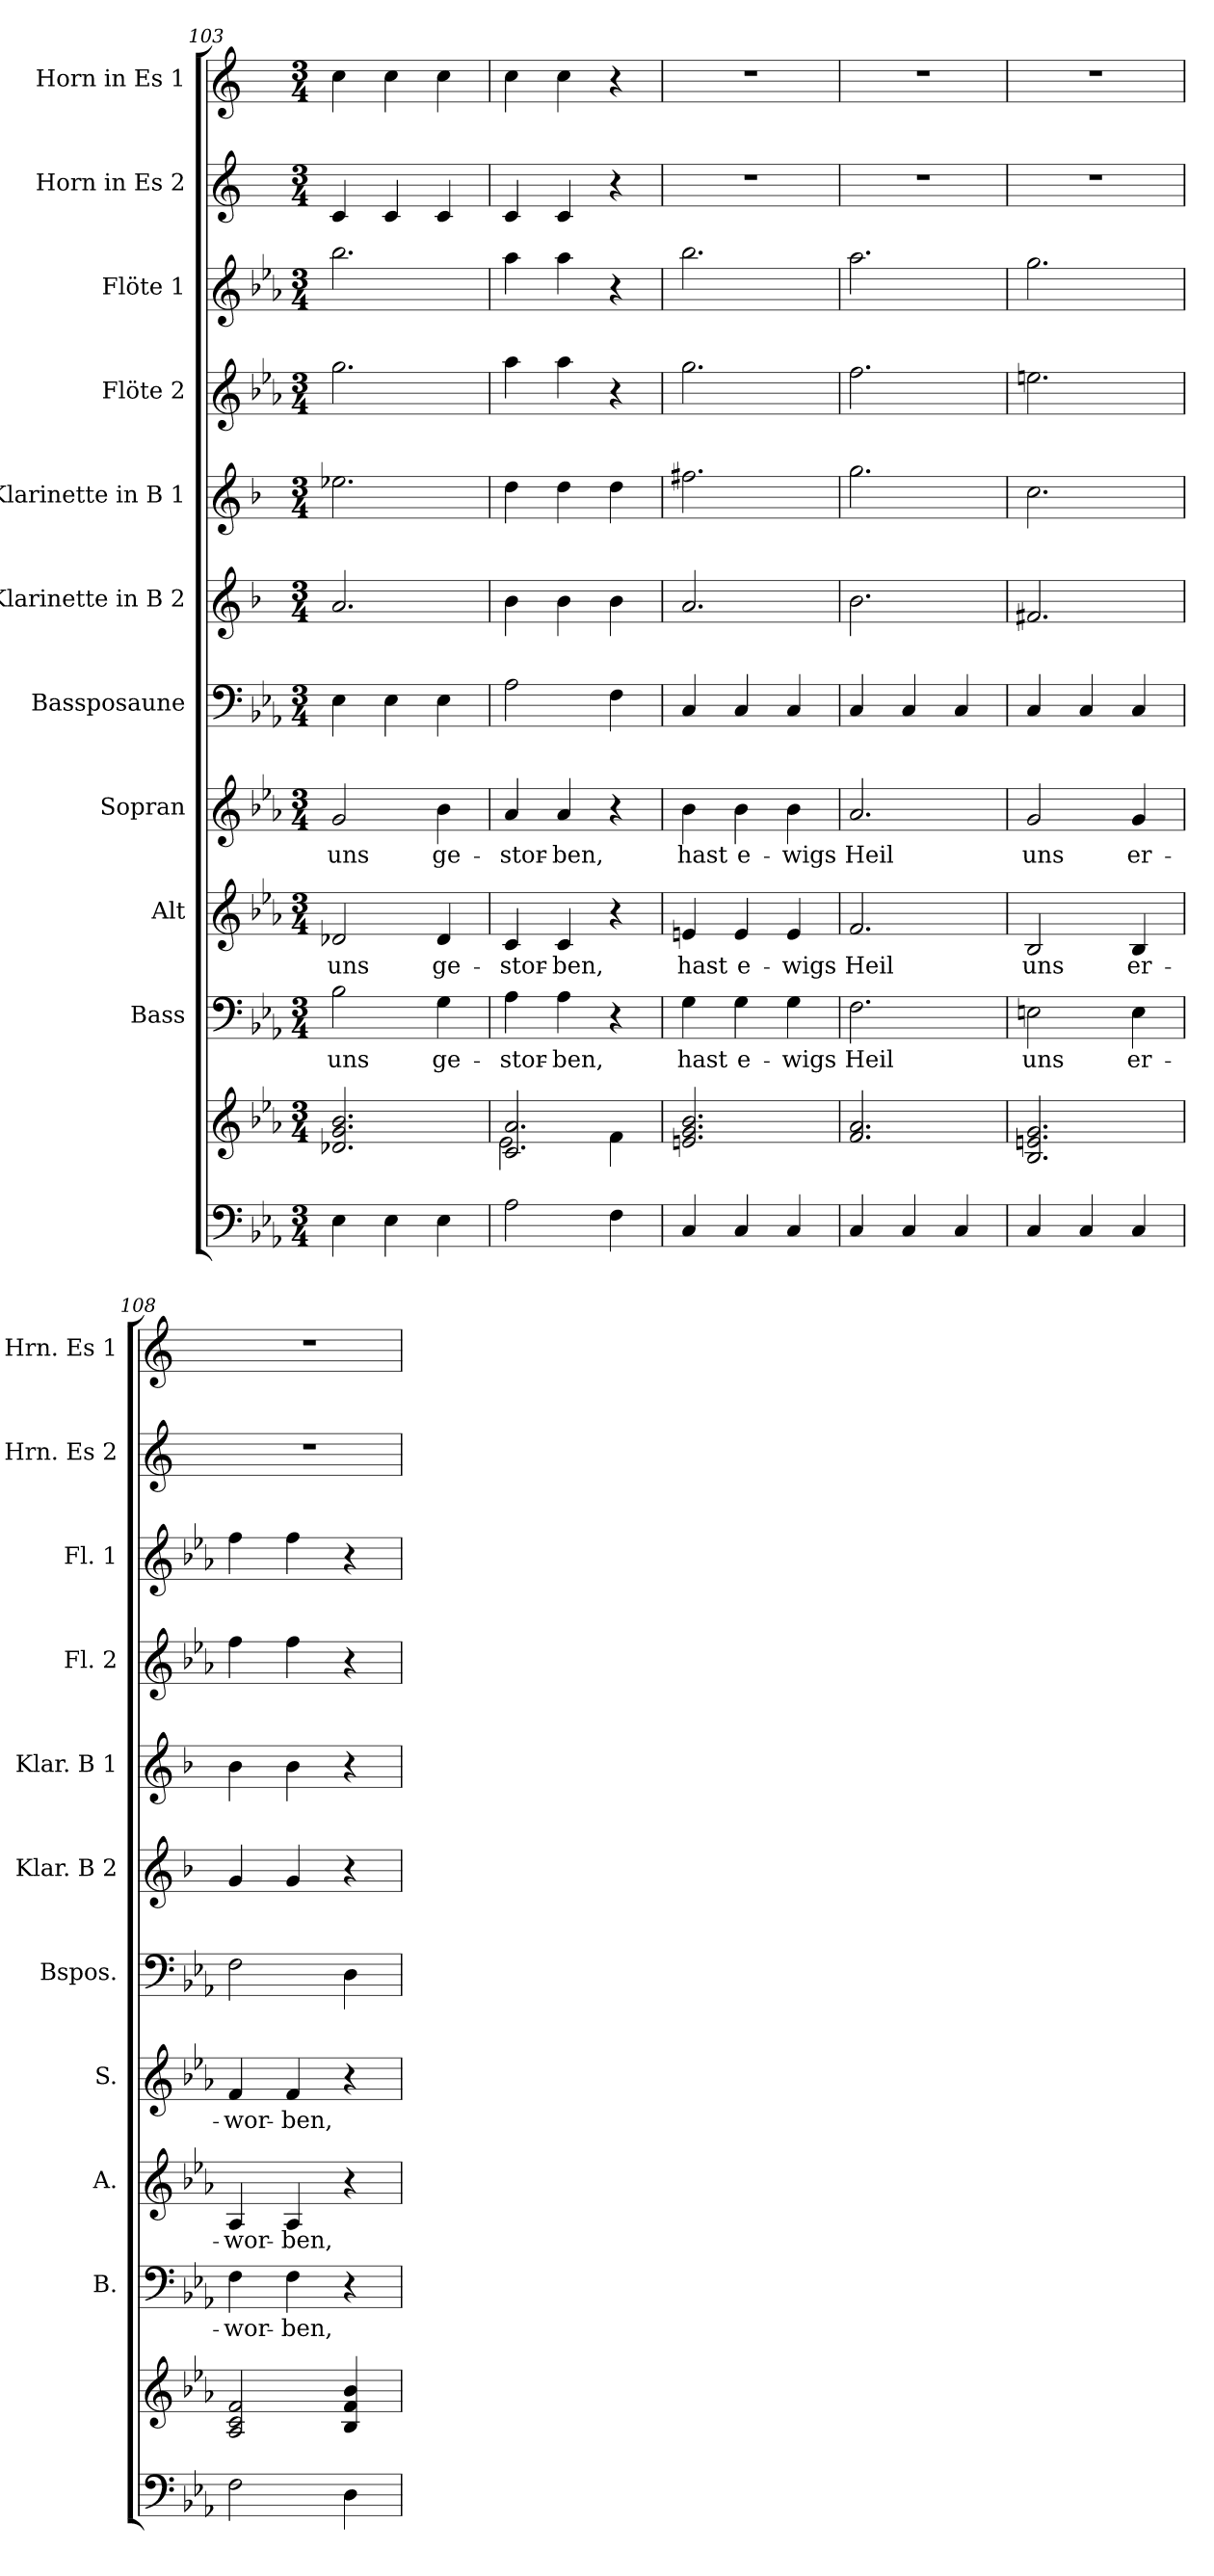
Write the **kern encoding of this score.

**kern	**kern	**kern	**text	**kern	**text	**kern	**text	**kern	**kern	**kern	**kern	**kern	**kern	**kern
*part11	*part11	*part10	*part10	*part9	*part9	*part8	*part8	*part7	*part6	*part5	*part4	*part3	*part2	*part1
*staff12	*staff11	*staff10	*staff10	*staff9	*staff9	*staff8	*staff8	*staff7	*staff6	*staff5	*staff4	*staff3	*staff2	*staff1
*	*	*I"Bass	*	*I"Alt	*	*I"Sopran	*	*I"Bassposaune	*I"Klarinette in B 2	*I"Klarinette in B 1	*I"Flöte 2	*I"Flöte 1	*I"Horn in Es 2	*I"Horn in Es 1
*	*	*I'B.	*	*I'A.	*	*I'S.	*	*I'Bspos.	*I'Klar. B 2	*I'Klar. B 1	*I'Fl. 2	*I'Fl. 1	*I'Hrn. Es 2	*I'Hrn. Es 1
!!LO:PB:g=z
*clefF4	*clefG2	*clefF4	*	*clefG2	*	*clefG2	*	*clefF4	*clefG2	*clefG2	*clefG2	*clefG2	*clefG2	*clefG2
*	*	*	*	*	*	*	*	*	*ITrd1c2	*ITrd1c2	*	*	*ITrd5c9	*ITrd5c9
*k[b-e-a-]	*k[b-e-a-]	*k[b-e-a-]	*	*k[b-e-a-]	*	*k[b-e-a-]	*	*k[b-e-a-]	*k[b-e-a-]	*k[b-e-a-]	*k[b-e-a-]	*k[b-e-a-]	*k[b-e-a-]	*k[b-e-a-]
*E-:	*E-:	*E-:	*	*E-:	*	*E-:	*	*E-:	*E-:	*E-:	*E-:	*E-:	*E-:	*E-:
*M3/4	*M3/4	*M3/4	*	*M3/4	*	*M3/4	*	*M3/4	*M3/4	*M3/4	*M3/4	*M3/4	*M3/4	*M3/4
=103	=103	=103	=103	=103	=103	=103	=103	=103	=103	=103	=103	=103	=103	=103
!	!	!	!LO:LY:b	!	!LO:LY:b	!	!LO:LY:b	!	!	!	!	!	!	!
4E-\	2.d-X/ 2.g/ 2.b-/	2B-\	uns	2d-X/	uns	2g/	uns	4E-\	2.g/	2.dd-X\	2.gg\	2.bb-\	4E-/	4e-\
4E-\	.	.	.	.	.	.	.	4E-\	.	.	.	.	4E-/	4e-\
!	!	!	!LO:LY:b	!	!LO:LY:b	!	!LO:LY:b	!	!	!	!	!	!	!
4E-\	.	4G\	ge-	4d-/	ge-	4b-\	ge-	4E-\	.	.	.	.	4E-/	4e-\
=104	=104	=104	=104	=104	=104	=104	=104	=104	=104	=104	=104	=104	=104	=104
*	*^	*	*	*	*	*	*	*	*	*	*	*	*	*
!	!	!	!	!LO:LY:b	!	!LO:LY:b	!	!LO:LY:b	!	!	!	!	!	!	!
2A-\	2.c/ 2.a-/	2e-\	4A-\	-stor-	4c/	-stor-	4a-/	-stor-	2A-\	4a-\	4cc\	4aa-\	4aa-\	4E-/	4e-\
!	!	!	!	!LO:LY:b	!	!LO:LY:b	!	!LO:LY:b	!	!	!	!	!	!	!
.	.	.	4A-\	-ben,	4c/	-ben,	4a-/	-ben,	.	4a-\	4cc\	4aa-\	4aa-\	4E-/	4e-\
4F\	.	4f\	4r	.	4r	.	4r	.	4F\	4a-\	4cc\	4r	4r	4r	4r
=105	=105	=105	=105	=105	=105	=105	=105	=105	=105	=105	=105	=105	=105	=105	=105
!	!	!	!	!LO:LY:b	!	!LO:LY:b	!	!LO:LY:b	!	!	!	!	!	!	!
*	*v	*v	*	*	*	*	*	*	*	*	*	*	*	*	*
4C/	2.en/ 2.g/ 2.b-/	4G\	hast	4en/	hast	4b-\	hast	4C/	2.g/	2.een\	2.gg\	2.bb-\	2.r	2.r
!	!	!	!LO:LY:b	!	!LO:LY:b	!	!LO:LY:b	!	!	!	!	!	!	!
4C/	.	4G\	e-	4e/	e-	4b-\	e-	4C/	.	.	.	.	.	.
!	!	!	!LO:LY:b	!	!LO:LY:b	!	!LO:LY:b	!	!	!	!	!	!	!
4C/	.	4G\	-wigs	4e/	-wigs	4b-\	-wigs	4C/	.	.	.	.	.	.
=106	=106	=106	=106	=106	=106	=106	=106	=106	=106	=106	=106	=106	=106	=106
!	!	!	!LO:LY:b	!	!LO:LY:b	!	!LO:LY:b	!	!	!	!	!	!	!
4C/	2.f/ 2.a-/	2.F\	Heil	2.f/	Heil	2.a-/	Heil	4C/	2.a-\	2.ff\	2.ff\	2.aa-\	2.r	2.r
4C/	.	.	.	.	.	.	.	4C/	.	.	.	.	.	.
4C/	.	.	.	.	.	.	.	4C/	.	.	.	.	.	.
=107	=107	=107	=107	=107	=107	=107	=107	=107	=107	=107	=107	=107	=107	=107
!	!	!	!LO:LY:b	!	!LO:LY:b	!	!LO:LY:b	!	!	!	!	!	!	!
4C/	2.B-/ 2.en/ 2.g/	2En\	uns	2B-/	uns	2g/	uns	4C/	2.en/	2.b-\	2.een\	2.gg\	2.r	2.r
4C/	.	.	.	.	.	.	.	4C/	.	.	.	.	.	.
!	!	!	!LO:LY:b	!	!LO:LY:b	!	!LO:LY:b	!	!	!	!	!	!	!
4C/	.	4E\	er-	4B-/	er-	4g/	er-	4C/	.	.	.	.	.	.
=108	=108	=108	=108	=108	=108	=108	=108	=108	=108	=108	=108	=108	=108	=108
!	!	!	!LO:LY:b	!	!LO:LY:b	!	!LO:LY:b	!	!	!	!	!	!	!
2F\	2A-/ 2c/ 2f/	4F\	-wor-	4A-/	-wor-	4f/	-wor-	2F\	4f/	4a-\	4ff\	4ff\	2.r	2.r
!	!	!	!LO:LY:b	!	!LO:LY:b	!	!LO:LY:b	!	!	!	!	!	!	!
.	.	4F\	-ben,	4A-/	-ben,	4f/	-ben,	.	4f/	4a-\	4ff\	4ff\	.	.
4D\	4B-/ 4f/ 4b-/	4r	.	4r	.	4r	.	4D\	4r	4r	4r	4r	.	.
=	=	=	=	=	=	=	=	=	=	=	=	=	=	=
*-	*-	*-	*-	*-	*-	*-	*-	*-	*-	*-	*-	*-	*-	*-
